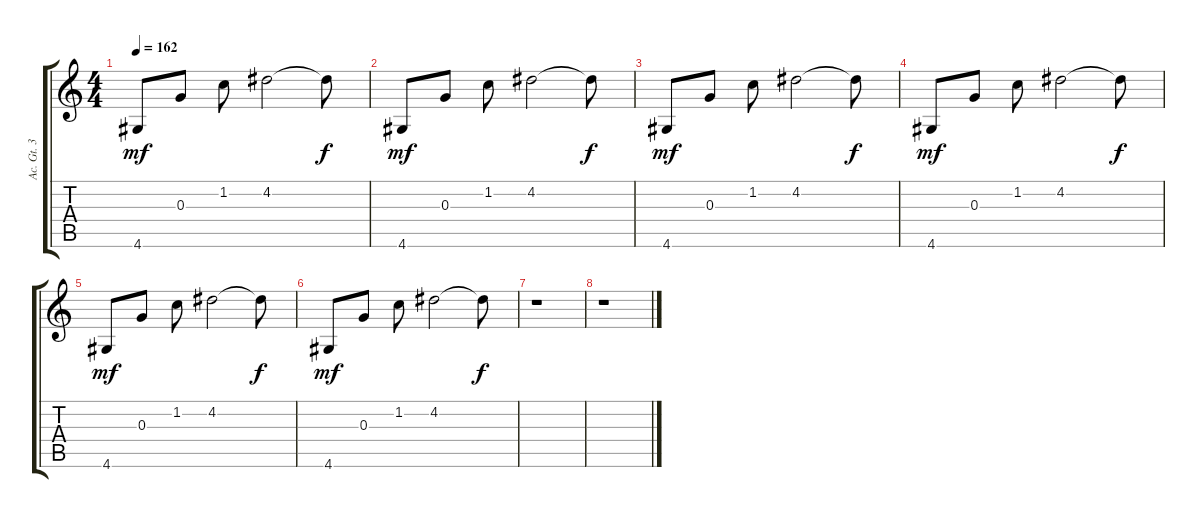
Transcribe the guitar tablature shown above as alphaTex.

\track ("Ac. Gt. 3" "Ac. Gt. 3") {instrument acousticguitarsteel}
\staff {score tabs}
\tuning (E4 B3 G3 D3 A2 E2) {hide}
\ts (4 4)
\tempo 162
\clef g2
\ks c
4.6.8{dy mf} 0.3.8 1.2.8 4.2.2 4.2{t}.8{dy f} |
4.6.8{dy mf} 0.3.8 1.2.8 4.2.2 4.2{t}.8{dy f} |
4.6.8{dy mf volume 10} 0.3.8{volume 10} 1.2.8{volume 10} 4.2.2{volume 10} 4.2{t}.8{dy f} |
4.6.8{dy mf volume 8} 0.3.8{volume 8} 1.2.8{volume 7} 4.2.2{volume 7} 4.2{t}.8{dy f} |
4.6.8{dy mf volume 5} 0.3.8{volume 5} 1.2.8{volume 5} 4.2.2{volume 4} 4.2{t}.8{dy f} |
4.6.8{dy mf volume 3} 0.3.8{volume 2} 1.2.8{volume 2} 4.2.2{volume 2} 4.2{t}.8{dy f} |
r.1 |
r.1
